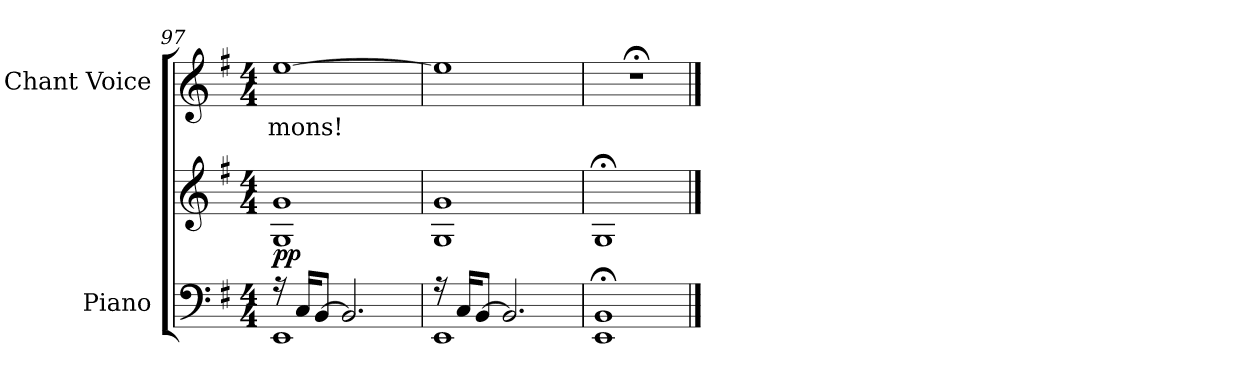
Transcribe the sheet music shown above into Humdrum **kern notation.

**kern	**kern	**dynam	**kern	**text
*part2	*part2	*part2	*part1	*part1
*staff3	*staff2	*staff2/3	*staff1	*staff1
*I"Piano	*	*	*I"Chant Voice	*
*I'Pno	*	*	*	*
*clefF4	*clefG2	*	*clefG2	*
*k[f#]	*k[f#]	*	*k[f#]	*
*M4/4	*M4/4	*	*M4/4	*
=97	=97	=97	=97	=97
*^	*	*	*	*
!	!	!	!LO:DY:b	!	!
16r	1EE	1G 1g	pp	[1ee	-mons!
16C/KL	.	.	.	.	.
[<8BB/J	.	.	.	.	.
2.BB/]	.	.	.	.	.
=98	=98	=98	=98	=98	=98
16r	1EE	1G 1g	.	1ee]	.
16C/KL	.	.	.	.	.
[<8BB/J	.	.	.	.	.
2.BB/]	.	.	.	.	.
*v	*v	*	*	*	*
=99	=99	=99	=99	=99
1EE;< 1BB;<	1G;<	.	1r;<	.
==	==	==	==	==
*-	*-	*-	*-	*-
